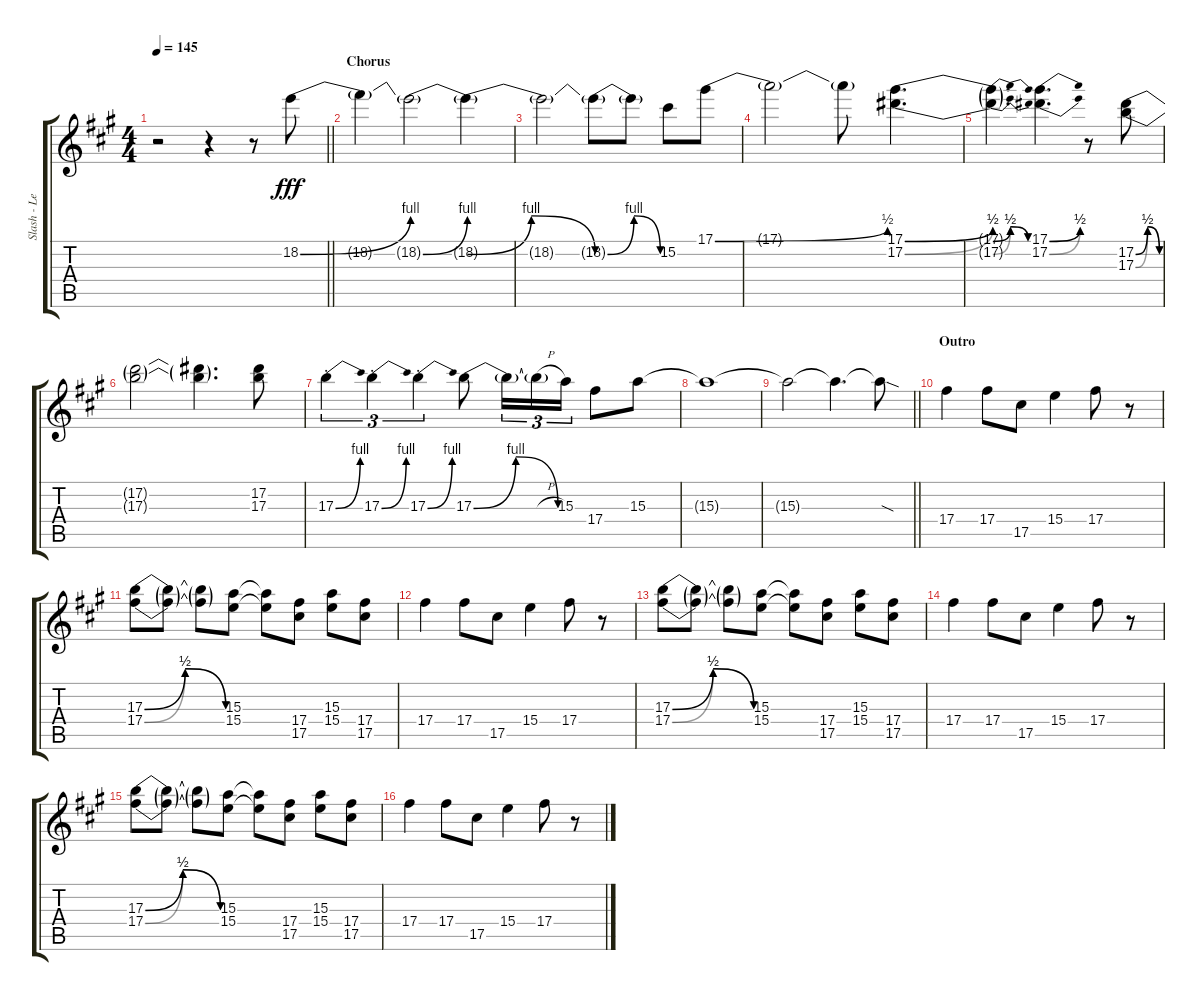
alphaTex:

\track ("Slash - Lead Guitar" "Slash - Le") {instrument distortionguitar}
\staff {score tabs}
\tuning (Eb4 Bb3 Gb3 Db3 Ab2 Eb2) {hide}
\ts (4 4)
\tempo 145
\clef g2
\barLineRight lightlight
\ks a
r.2{dy fff} r.4 r.8 18.2{be (bend 0 0 60 4)}.8 |
\section ("" "Chorus")
18.2{t}.4 18.2{be (bend 0 0 60 4) t}.2 18.2{be (bendrelease 0 0 21 4 45 4 60 0) t}.4 |
18.2{t}.2 18.2{be (bendrelease 0 0 15 4 44 4 60 0) t}.8 18.2{t}.8 15.2.8 17.1{be (bend 0 0 60 2)}.8 |
17.1{t}.2 17.1{t}.8 (17.1{be (bend 0 0 60 2)} 17.2{be (bend 0 0 60 2)}).4{d} |
(17.1{be (bendrelease 0 0 20 2 49 2 60 0) t} 17.2{be (bendrelease 0 0 20 2 50 2 60 0) t}).4{d} (17.1{be (bend 0 0 60 2)} 17.2{be (bend 0 0 60 2)}).4{d} r.8 (17.2{be (bendrelease 0 0 20 2 50 2 60 0)} 17.3{be (bendrelease 0 0 20 2 50 2 60 0)}).8 |
(17.2{t} 17.3{t}).2 (17.2{t} 17.3{t}).4{d} (17.2 17.3).8 |
17.3{be (bend 0 0 60 4) st}.4{tu (3 2)} 17.3{be (bend 0 0 60 4) st}.4{tu (3 2)} 17.3{be (bend 0 0 60 4) st}.4{tu (3 2)} 17.3{be (bendrelease 0 0 29 4 29 4 60 0)}.8 17.3{t}.16{tu (3 2)} 17.3{h t}.16{tu (3 2)} 15.3.16{tu (3 2)} 17.4.8 15.3.8 |
15.3{t}.1 |
\barLineRight lightlight
15.3{t}.2 15.3{t}.4{d} 15.3{sod t}.8 |
\section ("" "Outro")
17.4.4 17.4.8 17.5.8 15.4.4 17.4.8 r.8 |
(17.3{be (bendrelease 0 0 20 2 20 2 60 0)} 17.4{be (bendrelease 0 0 20 2 20 2 60 0)}).8 (17.3{t} 17.4{t}).8 (17.3{t} 17.4{t}).8 (15.3 15.4).8 (15.3{t} 15.4{t}).8 (17.4 17.5).8 (15.3 15.4).8 (17.4 17.5).8 |
17.4.4 17.4.8 17.5.8 15.4.4 17.4.8 r.8 |
(17.3{be (bendrelease 0 0 20 2 20 2 60 0)} 17.4{be (bendrelease 0 0 20 2 20 2 60 0)}).8 (17.3{t} 17.4{t}).8 (17.3{t} 17.4{t}).8 (15.3 15.4).8 (15.3{t} 15.4{t}).8 (17.4 17.5).8 (15.3 15.4).8 (17.4 17.5).8 |
17.4.4 17.4.8 17.5.8 15.4.4 17.4.8 r.8 |
(17.3{be (bendrelease 0 0 20 2 20 2 60 0)} 17.4{be (bendrelease 0 0 20 2 20 2 60 0)}).8 (17.3{t} 17.4{t}).8 (17.3{t} 17.4{t}).8 (15.3 15.4).8 (15.3{t} 15.4{t}).8 (17.4 17.5).8 (15.3 15.4).8 (17.4 17.5).8 |
17.4.4 17.4.8 17.5.8 15.4.4 17.4.8 r.8
